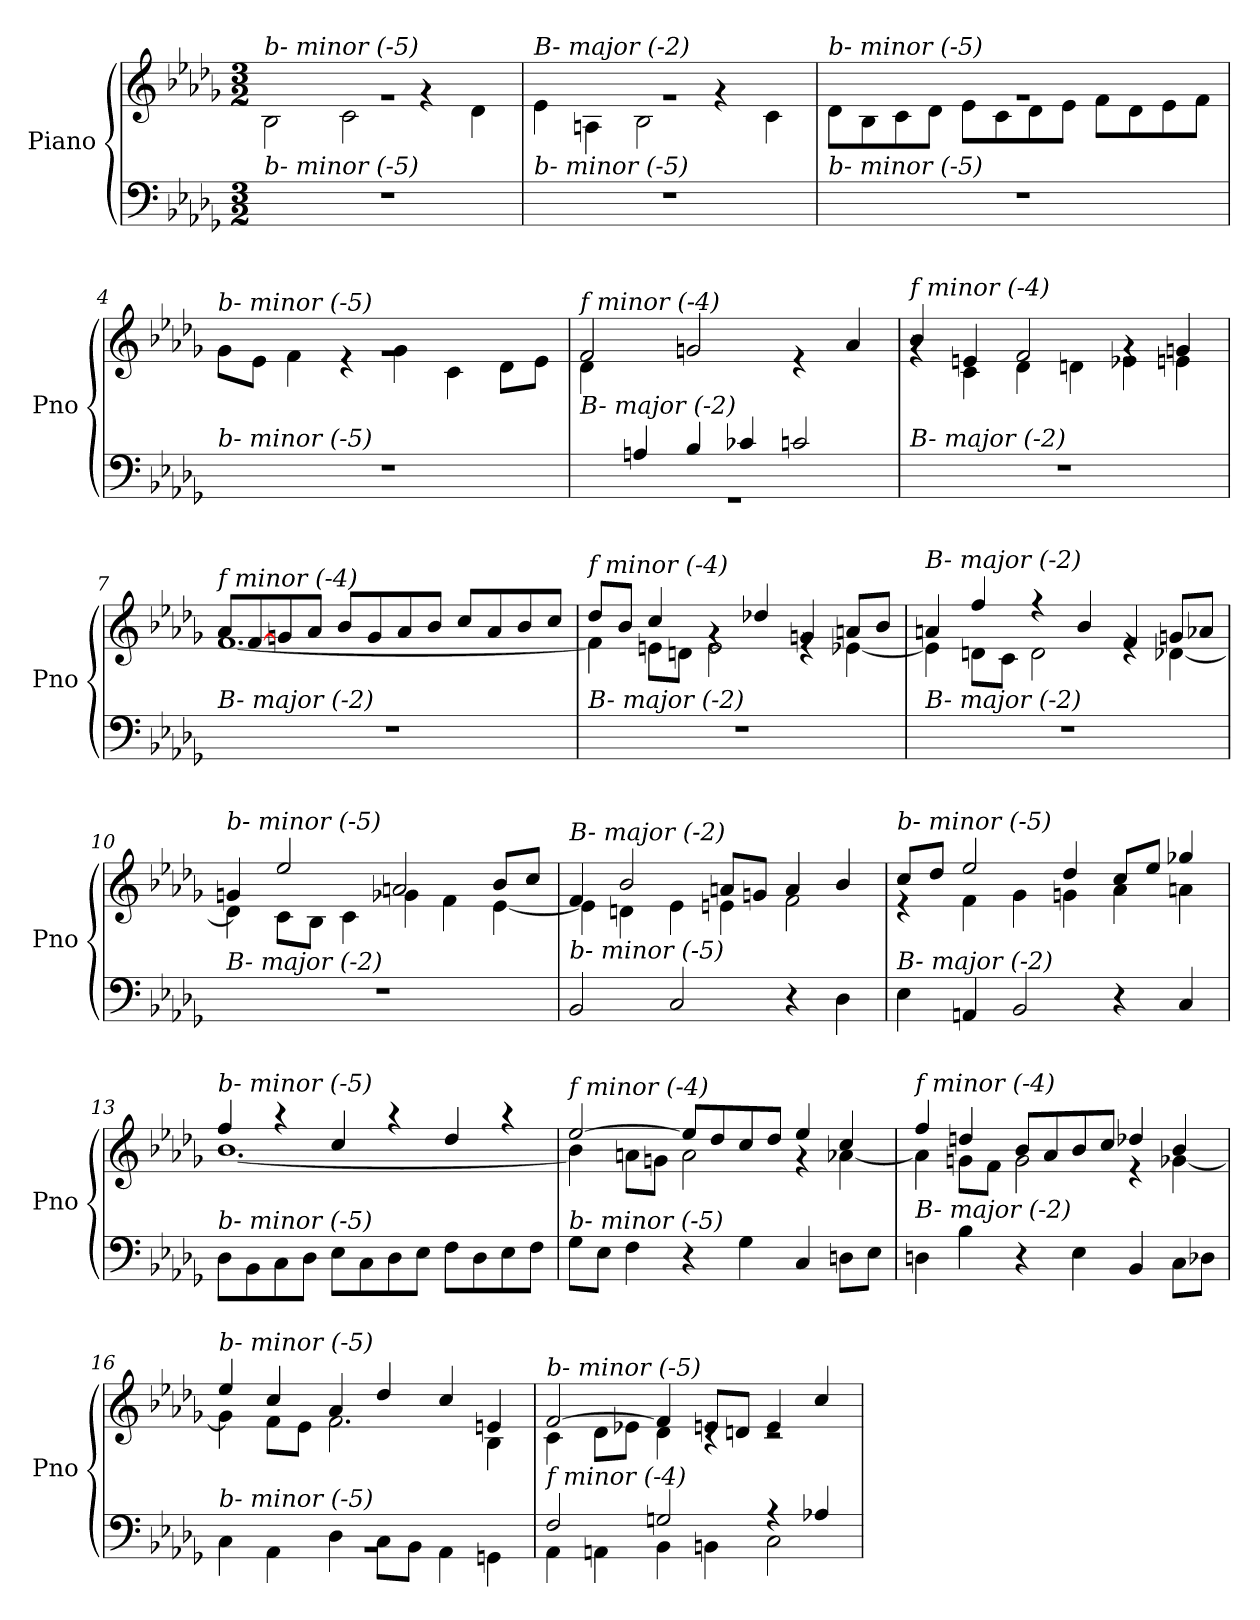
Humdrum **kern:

**kern	**kern
*part1	*part1
*staff2	*staff1
*I"Piano	*
*I'Pno	*
*clefF4	*clefG2
*k[b-e-a-d-g-]	*k[b-e-a-d-g-]
*M3/2	*M3/2
=1	=1
*	*^
!	!LO:TX:i:t=b- minor (-5)	!
!LO:TX:i:t=b- minor (-5)	!	!
1.r	1.rg	2B-\
.	.	2c\
.	.	4rg
.	.	4d-\
=2	=2	=2
!	!LO:TX:i:t=B- major (-2)	!
!LO:TX:i:t=b- minor (-5)	!	!
1.r	1.rg	4e-\
.	.	4An\
.	.	2B-\
.	.	4rg
.	.	4c\
=3	=3	=3
!	!LO:TX:i:t=b- minor (-5)	!
!LO:TX:i:t=b- minor (-5)	!	!
1.r	1.rg	8d-\L
.	.	8B-\
.	.	8c\
.	.	8d-\J
.	.	8e-\L
.	.	8c\
.	.	8d-\
.	.	8e-\J
.	.	8f\L
.	.	8d-\
.	.	8e-\
.	.	8f\J
=4	=4	=4
!	!LO:TX:i:t=b- minor (-5)	!
!LO:TX:i:t=b- minor (-5)	!	!
1.r	1.rg	8g-\L
.	.	8e-\J
.	.	4f\
.	.	4r
.	.	4g-\
.	.	4c\
.	.	8d-\L
.	.	8e-\J
!!LO:LB:g=z	!!
=5	=5	=5
*^	*	*
!	!	!LO:TX:i:t=f minor (-4)	!
!LO:TX:i:t=B- major (-2)	!	!	!
1.rGG	4ryy	2f/	4d-\
.	4An/	.	1ryy
.	4B-/	2gn/	.
.	4c-Xi/	.	.
.	2c/	4re	.
.	.	4a-/	4ryy
*v	*v	*	*
=6	=6	=6
!	!LO:TX:i:t=f minor (-4)	!
!LO:TX:i:t=B- major (-2)	!	!
1.r	4b-/	4rg
.	4en/	4c\
.	2f/	4d-\
.	.	4dn\
.	4rg	4e-X\
.	4gn/	4en\
=7	=7	=7
!	!LO:TX:i:t=f minor (-4)	!
!LO:TX:i:t=B- major (-2)	!	!
1.r	8a-/L	[1.f
.	[8f/	.
.	8gn/	.
.	8a-/J	.
.	8b-/L	.
.	8g/	.
.	8a-/	.
.	8b-/J	.
.	8cc/L	.
.	8a-/	.
.	8b-/	.
.	8cc/J	.
=8	=8	=8
!	!LO:TX:i:t=f minor (-4)	!
!LO:TX:i:t=B- major (-2)	!	!
1.r	8dd-/L	4f\]
.	8b-/J	.
.	4cc/	8en\L
.	.	8dn\J
.	4rg	2e\
.	4dd-X/	.
.	4gn/	4re
.	8an/L	[4e-X\
.	8b-/J	.
!!LO:LB:g=z	!!
=9	=9	=9
!	!LO:TX:i:t=B- major (-2)	!
!LO:TX:i:t=B- major (-2)	!	!
1.r	4an/	4e-\]
.	4ff/	8dn\L
.	.	8c\J
.	4r	2d\
.	4b-/	.
.	4f/	4re
.	8gn/L	[4d-X\
.	8a-X/J	.
=10	=10	=10
!	!LO:TX:i:t=b- minor (-5)	!
!LO:TX:i:t=B- major (-2)	!	!
1.r	4gn/	4d-\]
.	2ee-/	8c\L
.	.	8B-\J
.	.	4c\
.	2an/	4g-X\
.	.	4f\
.	8b-/L	[4e-\
.	8cc/J	.
=11	=11	=11
!	!LO:TX:i:t=B- major (-2)	!
!LO:TX:i:t=b- minor (-5)	!	!
2BB-/	4f/	4e-\]
.	2b-/	4dn\
2C/	.	4e-\
.	8an/L	4en\
.	8gn/J	.
4r	4a/	2f\
4D-\	4b-/	.
=12	=12	=12
!	!LO:TX:i:t=b- minor (-5)	!
!LO:TX:i:t=B- major (-2)	!	!
4E-\	8cc/L	4r
.	8dd-/J	.
4AAn/	2ee-/	4f\
2BB-/	.	4g-\
.	4dd-/	4gn\
4r	8cc/L	4a-\
.	8ee-/J	.
4C/	4gg-X/	4an\
!!LO:LB:g=z	!!
=13	=13	=13
!	!LO:TX:i:t=b- minor (-5)	!
!LO:TX:i:t=b- minor (-5)	!	!
8D-\L	4ff/	[1.b-
8BB-\	.	.
8C\	4r	.
8D-\J	.	.
8E-\L	4cc/	.
8C\	.	.
8D-\	4r	.
8E-\J	.	.
8F\L	4dd-/	.
8D-\	.	.
8E-\	4r	.
8F\J	.	.
=14	=14	=14
!	!LO:TX:i:t=f minor (-4)	!
!LO:TX:i:t=b- minor (-5)	!	!
8G-\L	[2ee-/	4b-\]
8E-\J	.	.
4F\	.	8an\L
.	.	8gn\J
4r	8ee-/L]	2a\
.	8dd-/	.
4G-\	8cc/	.
.	8dd-/J	.
4C/	4ee-/	4r
8Dn\L	4cc/	[4a-X\
8E-\J	.	.
=15	=15	=15
!	!LO:TX:i:t=f minor (-4)	!
!LO:TX:i:t=B- major (-2)	!	!
4Dn\	4ff/	4a-\]
4B-\	4ddn/	8gn\L
.	.	8f\J
4r	8b-/L	2g\
.	8a-/	.
4E-\	8b-/	.
.	8cc/J	.
4BB-/	4dd-X/	4r
8C\L	4b-/	[4g-X\
8D-X\J	.	.
=16	=16	=16
*^	*	*
!	!	!LO:TX:i:t=b- minor (-5)	!
!LO:TX:i:t=b- minor (-5)	!	!	!
1.rBB	4C\	4ee-/	4g-\]
.	4AA-\	4cc/	8f\L
.	.	.	8e-\J
.	4D-\	4a-/	2.f\
.	8C\L	4dd-/	.
.	8BB-\J	.	.
.	4AA-\	4cc/	.
.	4GGn\	4en/	4B-\
!!LO:LB:g=z	!!
=17	=17	=17	=17
!	!	!LO:TX:i:t=b- minor (-5)	!
!LO:TX:i:t=f minor (-4)	!	!	!
2F/	4AA-\	[2f/	4c\
.	4AAn\	.	8d-\L
.	.	.	8e-X\J
2Gn/	4BB-\	4f/]	4d-\
.	4BBn\	8en/L	4rc
.	.	8dn/J	.
4r	2C\	4e/	2rc
4A-X/	.	4cc/	.
*v	*v	*	*
*	*v	*v
=	=
*-	*-
